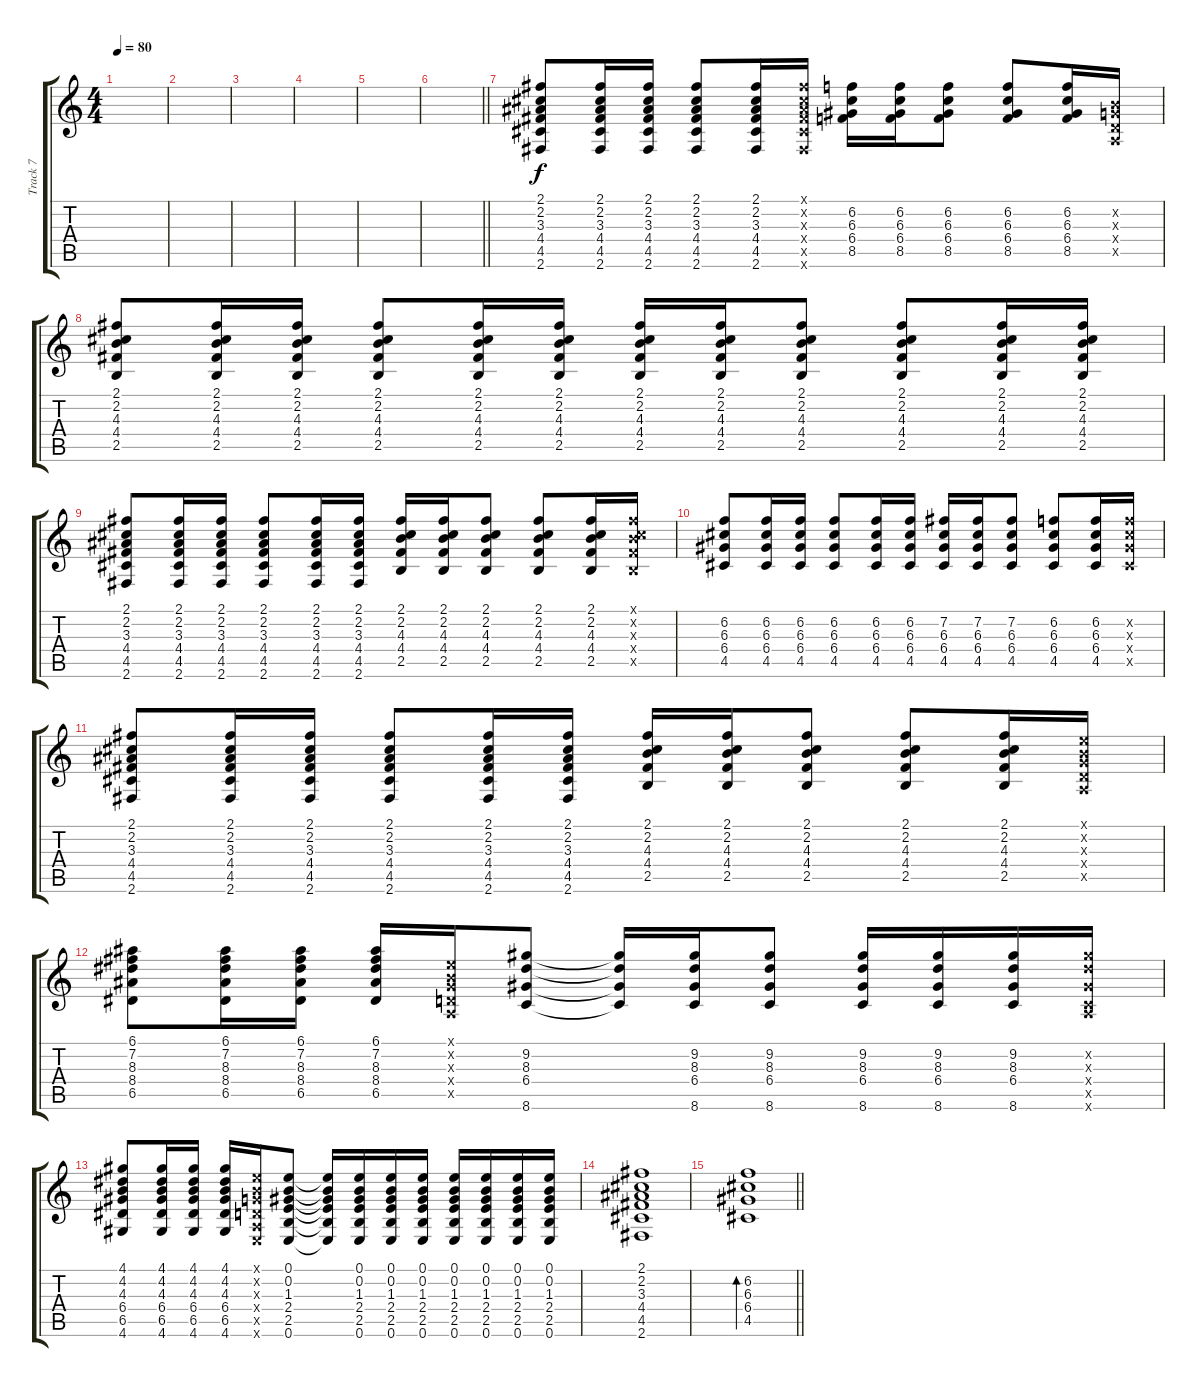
\track ("Track 7" "Track 7") {instrument acousticguitarsteel}
\staff {score tabs}
\tuning (E4 B3 G3 D3 A2 E2) {hide}
\ts (4 4)
\tempo 80
\clef g2
\ks c
|
|
|
|
|
\barLineRight lightlight
|
(2.1 2.2 3.3 4.4 4.5 2.6).8 (2.1 2.2 3.3 4.4 4.5 2.6).16 (2.1 2.2 3.3 4.4 4.5 2.6).16 (2.1 2.2 3.3 4.4 4.5 2.6).8 (2.1 2.2 3.3 4.4 4.5 2.6).16 (2.1{x} 2.2{x} 3.3{x} 4.4{x} 4.5{x} 2.6{x}).16 (6.2 6.3 6.4 8.5).16 (6.2 6.3 6.4 8.5).16 (6.2 6.3 6.4 8.5).8 (6.2 6.3 6.4 8.5).8 (6.2 6.3 6.4 8.5).16 (0.2{x} 0.3{x} 0.4{x} 0.5{x}).16 |
(2.1 2.2 4.3 4.4 2.5).8 (2.1 2.2 4.3 4.4 2.5).16 (2.1 2.2 4.3 4.4 2.5).16 (2.1 2.2 4.3 4.4 2.5).8 (2.1 2.2 4.3 4.4 2.5).16 (2.1 2.2 4.3 4.4 2.5).16 (2.1 2.2 4.3 4.4 2.5).16 (2.1 2.2 4.3 4.4 2.5).16 (2.1 2.2 4.3 4.4 2.5).8 (2.1 2.2 4.3 4.4 2.5).8 (2.1 2.2 4.3 4.4 2.5).16 (2.1 2.2 4.3 4.4 2.5).16 |
(2.1 2.2 3.3 4.4 4.5 2.6).8 (2.1 2.2 3.3 4.4 4.5 2.6).16 (2.1 2.2 3.3 4.4 4.5 2.6).16 (2.1 2.2 3.3 4.4 4.5 2.6).8 (2.1 2.2 3.3 4.4 4.5 2.6).16 (2.1 2.2 3.3 4.4 4.5 2.6).16 (2.1 2.2 4.3 4.4 2.5).16 (2.1 2.2 4.3 4.4 2.5).16 (2.1 2.2 4.3 4.4 2.5).8 (2.1 2.2 4.3 4.4 2.5).8 (2.1 2.2 4.3 4.4 2.5).16 (2.1{x} 2.2{x} 4.3{x} 4.4{x} 2.5{x}).16 |
(6.2 6.3 6.4 4.5).8 (6.2 6.3 6.4 4.5).16 (6.2 6.3 6.4 4.5).16 (6.2 6.3 6.4 4.5).8 (6.2 6.3 6.4 4.5).16 (6.2 6.3 6.4 4.5).16 (7.2 6.3 6.4 4.5).16 (7.2 6.3 6.4 4.5).16 (7.2 6.3 6.4 4.5).8 (6.2 6.3 6.4 4.5).8 (6.2 6.3 6.4 4.5).16 (6.2{x} 6.3{x} 6.4{x} 4.5{x}).16 |
(2.1 2.2 3.3 4.4 4.5 2.6).8 (2.1 2.2 3.3 4.4 4.5 2.6).16 (2.1 2.2 3.3 4.4 4.5 2.6).16 (2.1 2.2 3.3 4.4 4.5 2.6).8 (2.1 2.2 3.3 4.4 4.5 2.6).16 (2.1 2.2 3.3 4.4 4.5 2.6).16 (2.1 2.2 4.3 4.4 2.5).16 (2.1 2.2 4.3 4.4 2.5).16 (2.1 2.2 4.3 4.4 2.5).8 (2.1 2.2 4.3 4.4 2.5).8 (2.1 2.2 4.3 4.4 2.5).16 (0.1{x} 0.2{x} 0.3{x} 0.4{x} 0.5{x}).16 |
(6.1 7.2 8.3 8.4 6.5).8 (6.1 7.2 8.3 8.4 6.5).16 (6.1 7.2 8.3 8.4 6.5).16 (6.1 7.2 8.3 8.4 6.5).16 (0.1{x} 0.2{x} 0.3{x} 0.4{x} 0.5{x}).16 (9.2 8.3 6.4 8.6).8 (9.2{t} 8.3{t} 6.4{t} 8.6{t}).16 (9.2 8.3 6.4 8.6).16 (9.2 8.3 6.4 8.6).8 (9.2 8.3 6.4 8.6).16 (9.2 8.3 6.4 8.6).16 (9.2 8.3 6.4 8.6).16 (9.2{x} 8.3{x} 6.4{x} 0.5{x} 8.6{x}).16 |
(4.1 4.2 4.3 6.4 6.5 4.6).8 (4.1 4.2 4.3 6.4 6.5 4.6).16 (4.1 4.2 4.3 6.4 6.5 4.6).16 (4.1 4.2 4.3 6.4 6.5 4.6).16 (0.1{x} 0.2{x} 0.3{x} 0.4{x} 0.5{x} 0.6{x}).16 (0.1 0.2 1.3 2.4 2.5 0.6).8 (0.1{t} 0.2{t} 1.3{t} 2.4{t} 2.5{t} 0.6{t}).16 (0.1 0.2 1.3 2.4 2.5 0.6).16 (0.1 0.2 1.3 2.4 2.5 0.6).16 (0.1 0.2 1.3 2.4 2.5 0.6).16 (0.1 0.2 1.3 2.4 2.5 0.6).16 (0.1 0.2 1.3 2.4 2.5 0.6).16 (0.1 0.2 1.3 2.4 2.5 0.6).16 (0.1 0.2 1.3 2.4 2.5 0.6).16 |
(2.1 2.2 3.3 4.4 4.5 2.6).1 |
\barLineRight lightlight
(6.2 6.3 6.4 4.5).1{bd 240}
